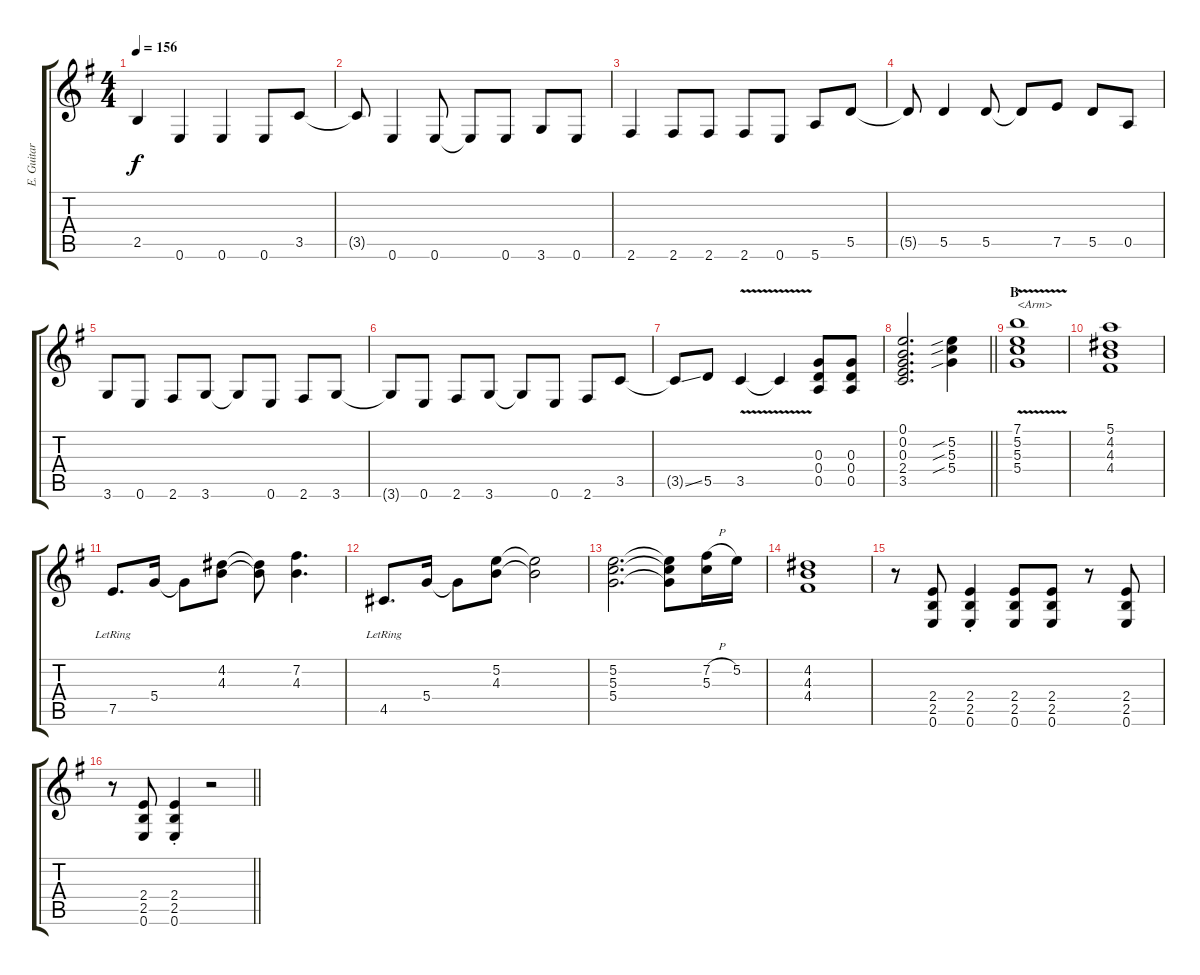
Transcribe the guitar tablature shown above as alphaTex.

\track ("E. Guitar III" "E. Guitar ") {instrument overdrivenguitar}
\staff {score tabs}
\tuning (E4 B3 G3 D3 A2 E2) {hide}
\ts (4 4)
\tempo 156
\clef g2
\ks g
2.5.4{dy f} 0.6.4 0.6.4 0.6.8 3.5.8 |
3.5{t}.8 0.6.4 0.6.8 0.6{t}.8 0.6.8 3.6.8 0.6.8 |
2.6.4 2.6.8 2.6.8 2.6.8 0.6.8 5.6.8 5.5.8 |
5.5{t}.8 5.5.4 5.5.8 5.5{t}.8 7.5.8 5.5.8 0.5.8 |
3.6.8 0.6.8 2.6.8 3.6.8 3.6{t}.8 0.6.8 2.6.8 3.6.8 |
3.6{t}.8 0.6.8 2.6.8 3.6.8 3.6{t}.8 0.6.8 2.6.8 3.5.8 |
3.5{ss t}.8 5.5.8 3.5{v}.4 3.5{t}.4 (0.3 0.4 0.5).8 (0.3 0.4 0.5).8 |
\barLineRight lightlight
(0.1 0.2 0.3 2.4 3.5).2{d} (5.2{sib} 5.3{sib} 5.4{sib}).4 |
\section ("" "B")
(7.1{v} 5.2{v} 5.3{v} 5.4{v}).1{txt "<Arm>"} |
(5.1 4.2 4.3 4.4).1 |
7.5{lr}.8{d} 5.4.16 5.4{t}.8 (4.2 4.3).8 (4.2{t} 4.3{t}).8 (7.2 4.3).4{d} |
4.5{lr}.8{d} 5.4.16 5.4{t}.8 (5.2 4.3).8 (5.2{t} 4.3{t}).2 |
(5.2 5.3 5.4).2{d} (5.2{t} 5.3{t} 5.4{t}).8 (7.2{h} 5.3).16 5.2.16 |
(4.2 4.3 4.4).1 |
r.8 (2.4 2.5 0.6).8 (2.4{st} 2.5{st} 0.6{st}).4 (2.4 2.5 0.6).8 (2.4 2.5 0.6).8 r.8 (2.4 2.5 0.6).8 |
\barLineRight lightlight
r.8 (2.4 2.5 0.6).8 (2.4{st} 2.5{st} 0.6{st}).4 r.2
